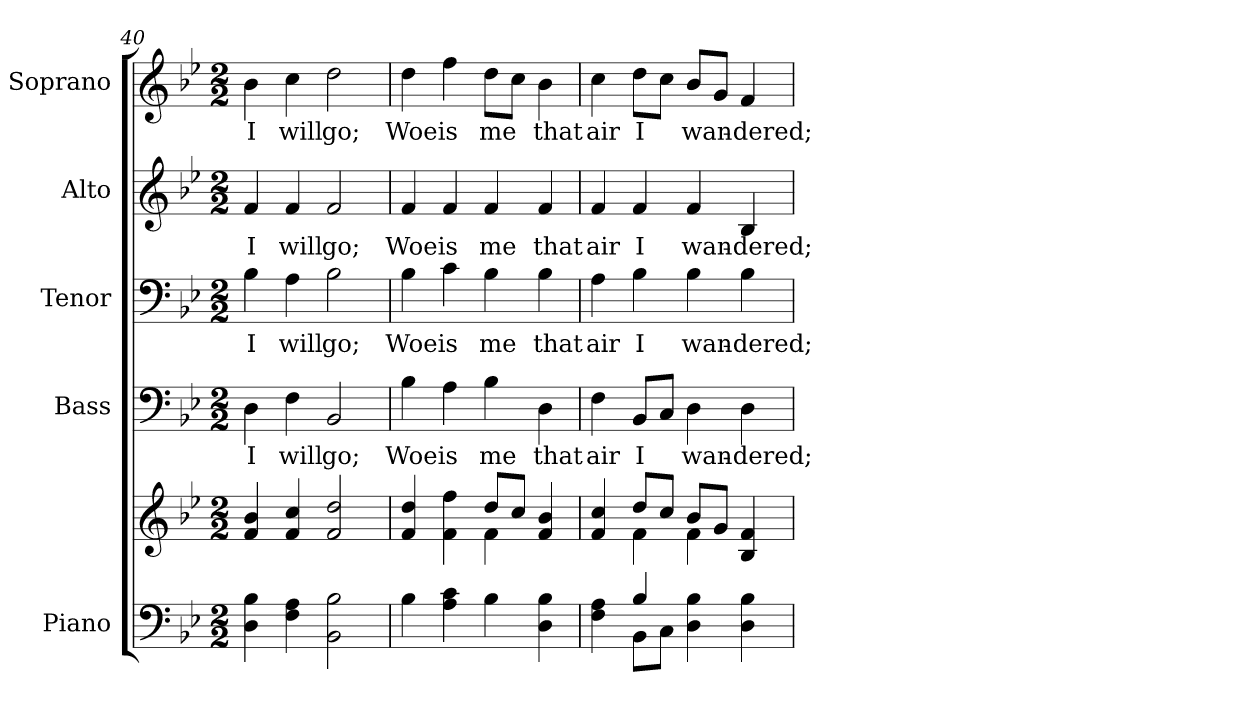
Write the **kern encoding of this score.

**kern	**kern	**kern	**text	**kern	**text	**kern	**text	**kern	**text
*part5	*part5	*part4	*part4	*part3	*part3	*part2	*part2	*part1	*part1
*staff6	*staff5	*staff4	*staff4	*staff3	*staff3	*staff2	*staff2	*staff1	*staff1
*I"Piano	*	*I"Bass	*	*I"Tenor	*	*I"Alto	*	*I"Soprano	*
*I'Pno.	*	*I'B.	*	*I'T.	*	*I'A.	*	*I'S.	*
*clefF4	*clefG2	*clefF4	*	*clefF4	*	*clefG2	*	*clefG2	*
*k[b-e-]	*k[b-e-]	*k[b-e-]	*	*k[b-e-]	*	*k[b-e-]	*	*k[b-e-]	*
*B-:	*B-:	*B-:	*	*B-:	*	*B-:	*	*B-:	*
*M2/2	*M2/2	*M2/2	*	*M2/2	*	*M2/2	*	*M2/2	*
=40	=40	=40	=40	=40	=40	=40	=40	=40	=40
!	!	!	!LO:LY:b:color=#000000	!	!	!	!	!	!
!	!	!	!	!	!LO:LY:b:color=#000000	!	!	!	!
!	!	!	!	!	!	!	!LO:LY:b:color=#000000	!	!
!	!	!	!	!	!	!	!	!	!LO:LY:b:color=#000000
4Di\ 4B-i	4fi/ 4b-i	4Di\	I	4B-i\	I	4fi/	I	4b-i\	I
!	!	!	!LO:LY:b:color=#000000	!	!	!	!	!	!
!	!	!	!	!	!LO:LY:b:color=#000000	!	!	!	!
!	!	!	!	!	!	!	!LO:LY:b:color=#000000	!	!
!	!	!	!	!	!	!	!	!	!LO:LY:b:color=#000000
4Fi\ 4Ai	4fi/ 4cci	4Fi\	will	4Ai\	will	4fi/	will	4cci\	will
!	!	!	!LO:LY:b:color=#000000	!	!	!	!	!	!
!	!	!	!	!	!LO:LY:b:color=#000000	!	!	!	!
!	!	!	!	!	!	!	!LO:LY:b:color=#000000	!	!
!	!	!	!	!	!	!	!	!	!LO:LY:b:color=#000000
2BB-i\ 2B-i	2fi/ 2ddi	2BB-i/	go;	2B-i\	go;	2fi/	go;	2ddi\	go;
!!LO:LB:g=z
=41	=41	=41	=41	=41	=41	=41	=41	=41	=41
*	*^	*	*	*	*	*	*	*	*
!	!	!	!	!LO:LY:b:color=#000000	!	!	!	!	!	!
!	!	!	!	!	!	!LO:LY:b:color=#000000	!	!	!	!
!	!	!	!	!	!	!	!	!LO:LY:b:color=#000000	!	!
!	!	!	!	!	!	!	!	!	!	!LO:LY:b:color=#000000
4B-i\	4fi/ 4ddi	2ryy	4B-i\	Woe	4B-i\	Woe	4fi/	Woe	4ddi\	Woe
!	!	!	!	!LO:LY:b:color=#000000	!	!	!	!	!	!
!	!	!	!	!	!	!LO:LY:b:color=#000000	!	!	!	!
!	!	!	!	!	!	!	!	!LO:LY:b:color=#000000	!	!
!	!	!	!	!	!	!	!	!	!	!LO:LY:b:color=#000000
4Ai\ 4ci	4fi\ 4ffi	.	4Ai\	is	4ci\	is	4fi/	is	4ffi\	is
!	!	!	!	!LO:LY:b:color=#000000	!	!	!	!	!	!
!	!	!	!	!	!	!LO:LY:b:color=#000000	!	!	!	!
!	!	!	!	!	!	!	!	!LO:LY:b:color=#000000	!	!
!	!	!	!	!	!	!	!	!	!	!LO:LY:b:color=#000000
4B-i\	8ddi/L	4fi\	4B-i\	me	4B-i\	me	4fi/	me	8ddi\L	me
.	8cci/J	.	.	.	.	.	.	.	8cci\J	.
!	!	!	!	!LO:LY:b:color=#000000	!	!	!	!	!	!
!	!	!	!	!	!	!LO:LY:b:color=#000000	!	!	!	!
!	!	!	!	!	!	!	!	!LO:LY:b:color=#000000	!	!
!	!	!	!	!	!	!	!	!	!	!LO:LY:b:color=#000000
4Di\ 4B-i	4fi/ 4b-i	4ryy	4Di\	that	4B-i\	that	4fi/	that	4b-i\	that
=42	=42	=42	=42	=42	=42	=42	=42	=42	=42	=42
*^	*	*	*	*	*	*	*	*	*	*
!	!	!	!	!	!LO:LY:b:color=#000000	!	!	!	!	!	!
!	!	!	!	!	!	!	!LO:LY:b:color=#000000	!	!	!	!
!	!	!	!	!	!	!	!	!	!LO:LY:b:color=#000000	!	!
!	!	!	!	!	!	!	!	!	!	!	!LO:LY:b:color=#000000
4Fi\ 4Ai	4ryy	4fi/ 4cci	4ryy	4Fi\	air	4Ai\	air	4fi/	air	4cci\	air
!	!	!	!	!	!LO:LY:b:color=#000000	!	!	!	!	!	!
!	!	!	!	!	!	!	!LO:LY:b:color=#000000	!	!	!	!
!	!	!	!	!	!	!	!	!	!LO:LY:b:color=#000000	!	!
!	!	!	!	!	!	!	!	!	!	!	!LO:LY:b:color=#000000
4B-i/	8BB-i\L	8ddi/L	4fi\	8BB-i/L	I	4B-i\	I	4fi/	I	8ddi\L	I
.	8Ci\J	8cci/J	.	8Ci/J	.	.	.	.	.	8cci\J	.
!	!	!	!	!	!LO:LY:b:color=#000000	!	!	!	!	!	!
!	!	!	!	!	!	!	!LO:LY:b:color=#000000	!	!	!	!
!	!	!	!	!	!	!	!	!	!LO:LY:b:color=#000000	!	!
!	!	!	!	!	!	!	!	!	!	!	!LO:LY:b:color=#000000
4Di\ 4B-i	2ryy	8b-i/L	4fi\	4Di\	wan-	4B-i\	wan-	4fi/	wan-	8b-i/L	wan-
.	.	8gi/J	.	.	.	.	.	.	.	8gi/J	.
!	!	!	!	!	!LO:LY:b:color=#000000	!	!	!	!	!	!
!	!	!	!	!	!	!	!LO:LY:b:color=#000000	!	!	!	!
!	!	!	!	!	!	!	!	!	!LO:LY:b:color=#000000	!	!
!	!	!	!	!	!	!	!	!	!	!	!LO:LY:b:color=#000000
4Di\ 4B-i	.	4B-i/ 4fi	4ryy	4Di\	-dered;	4B-i\	-dered;	4B-i/	-dered;	4fi/	-dered;
*v	*v	*	*	*	*	*	*	*	*	*	*
*	*v	*v	*	*	*	*	*	*	*	*
=	=	=	=	=	=	=	=	=	=
*-	*-	*-	*-	*-	*-	*-	*-	*-	*-
